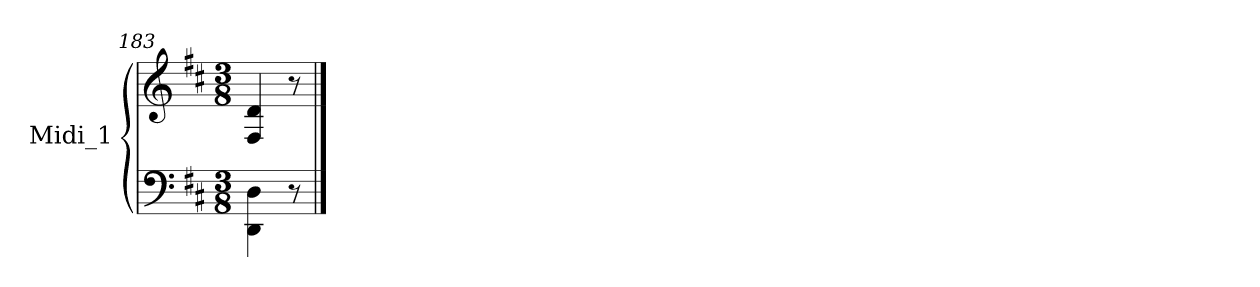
**kern	**kern
*part1	*part1
*staff2	*staff1
*I"Midi_1	*
*clefF4	*clefG2
*k[f#c#]	*k[f#c#]
*D:	*D:
*M3/8	*M3/8
=183	=183
4DD\ 4D\	4F#/ 4d/
8r	8r
==	==
*-	*-
